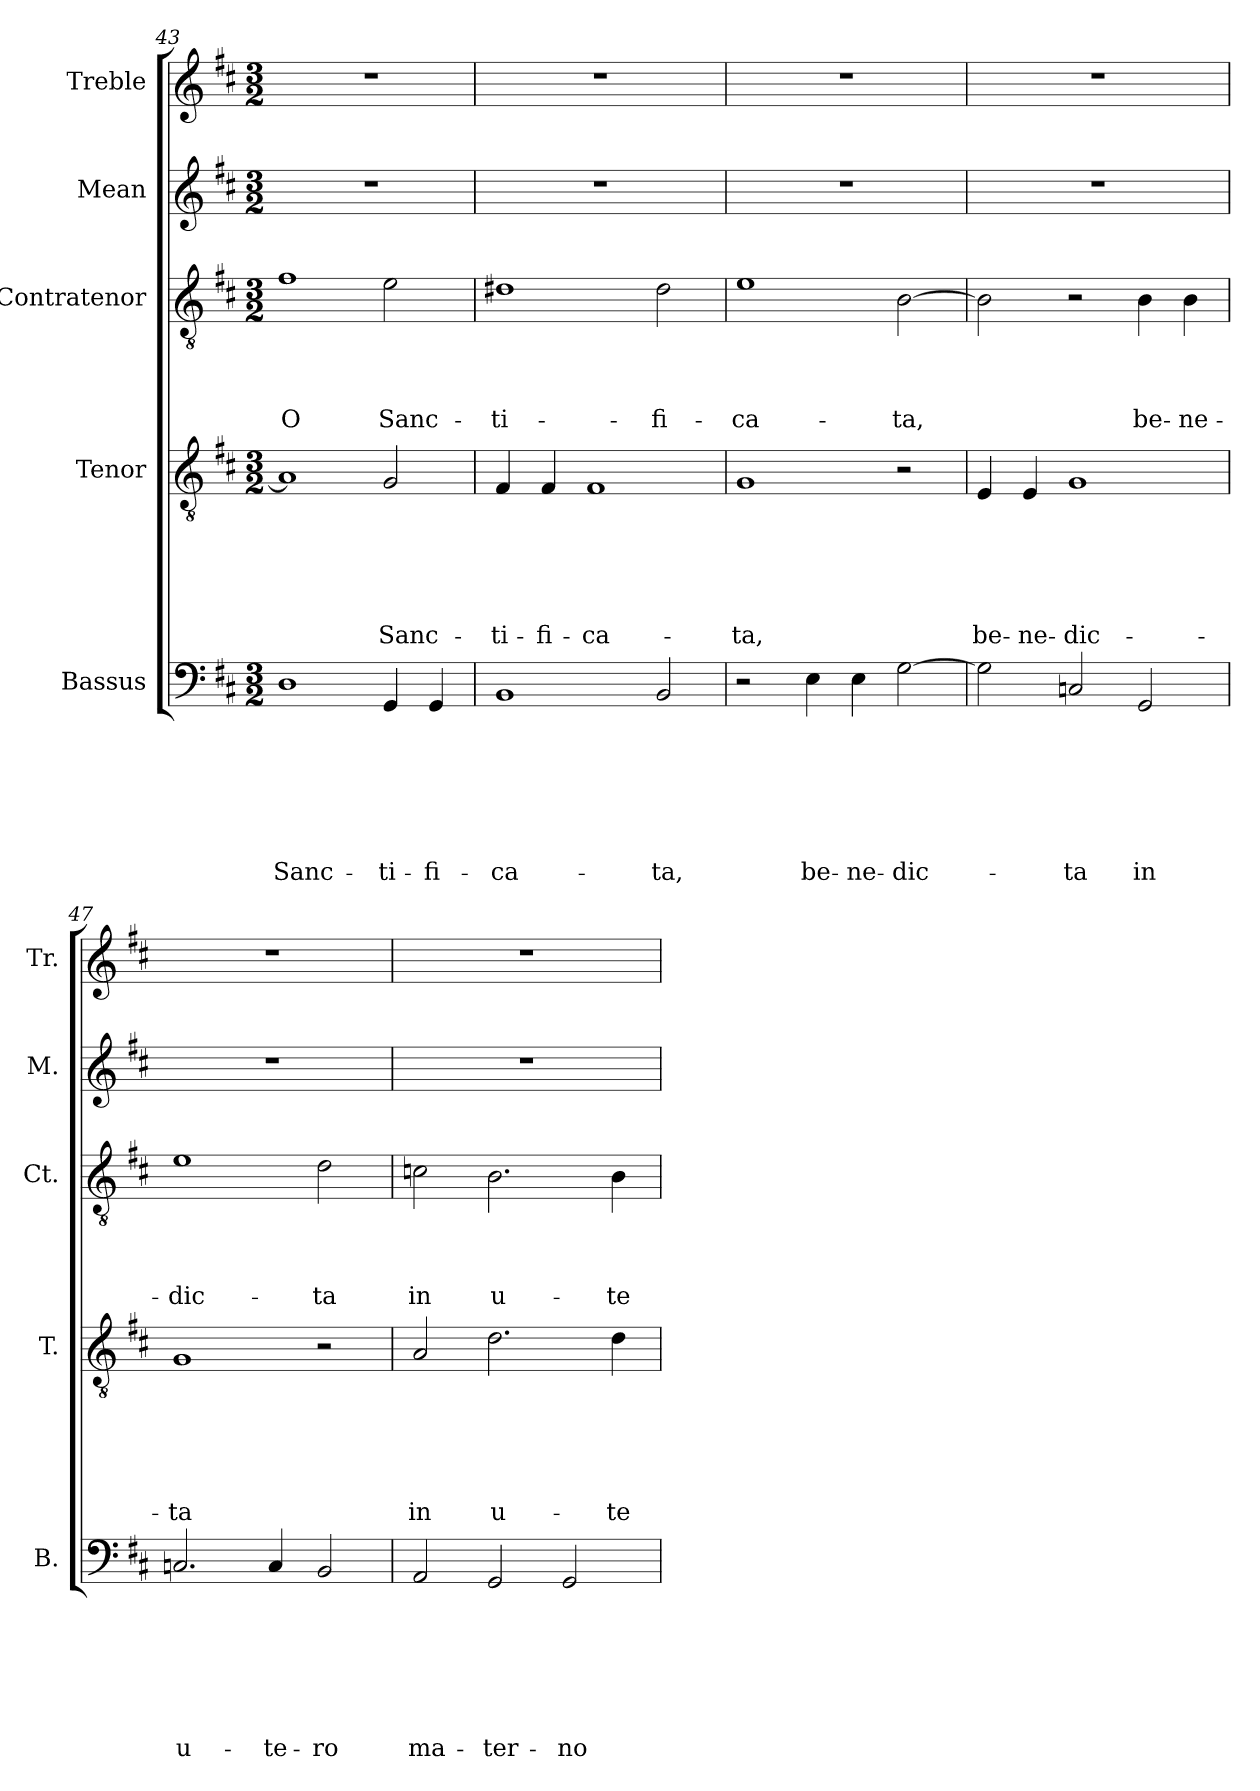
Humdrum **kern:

**kern	**text	**text	**text	**text	**text	**text	**text	**kern	**text	**text	**text	**text	**text	**text	**kern	**text	**text	**text	**text	**kern	**kern
*part5	*part5	*part5	*part5	*part5	*part5	*part5	*part5	*part4	*part4	*part4	*part4	*part4	*part4	*part4	*part3	*part3	*part3	*part3	*part3	*part2	*part1
*staff5	*staff5	*staff5	*staff5	*staff5	*staff5	*staff5	*staff5	*staff4	*staff4	*staff4	*staff4	*staff4	*staff4	*staff4	*staff3	*staff3	*staff3	*staff3	*staff3	*staff2	*staff1
*I"Bassus	*	*	*	*	*	*	*	*I"Tenor	*	*	*	*	*	*	*I"Contratenor	*	*	*	*	*I"Mean	*I"Treble
*I'B.	*	*	*	*	*	*	*	*I'T.	*	*	*	*	*	*	*I'Ct.	*	*	*	*	*I'M.	*I'Tr.
*clefF4	*	*	*	*	*	*	*	*clefGv2	*	*	*	*	*	*	*clefGv2	*	*	*	*	*clefG2	*clefG2
*k[f#c#]	*	*	*	*	*	*	*	*k[f#c#]	*	*	*	*	*	*	*k[f#c#]	*	*	*	*	*k[f#c#]	*k[f#c#]
*D:	*	*	*	*	*	*	*	*D:	*	*	*	*	*	*	*D:	*	*	*	*	*D:	*D:
*M3/2	*	*	*	*	*	*	*	*M3/2	*	*	*	*	*	*	*M3/2	*	*	*	*	*M3/2	*M3/2
=43	=43	=43	=43	=43	=43	=43	=43	=43	=43	=43	=43	=43	=43	=43	=43	=43	=43	=43	=43	=43	=43
!	!	!	!	!	!	!	!LO:LY:b	!	!	!	!	!	!	!	!	!	!	!	!LO:LY:b	!	!
1D	.	.	.	.	.	.	Sanc-	1A]	.	.	.	.	.	.	1f#	.	.	.	O	1.r	1.r
!	!	!	!	!	!	!	!LO:LY:b	!	!	!	!	!	!	!LO:LY:b	!	!	!	!	!LO:LY:b	!	!
4GG/	.	.	.	.	.	.	-ti-	2G/	.	.	.	.	.	Sanc-	2e\	.	.	.	Sanc-	.	.
!	!	!	!	!	!	!	!LO:LY:b	!	!	!	!	!	!	!	!	!	!	!	!	!	!
4GG/	.	.	.	.	.	.	-fi-	.	.	.	.	.	.	.	.	.	.	.	.	.	.
=44	=44	=44	=44	=44	=44	=44	=44	=44	=44	=44	=44	=44	=44	=44	=44	=44	=44	=44	=44	=44	=44
!	!	!	!	!	!	!	!LO:LY:b	!	!	!	!	!	!	!LO:LY:b	!	!	!	!	!LO:LY:b	!	!
1BB	.	.	.	.	.	.	-ca-	4F#/	.	.	.	.	.	-ti-	1d#X	.	.	.	-ti-	1.r	1.r
!	!	!	!	!	!	!	!	!	!	!	!	!	!	!LO:LY:b	!	!	!	!	!	!	!
.	.	.	.	.	.	.	.	4F#/	.	.	.	.	.	-fi-	.	.	.	.	.	.	.
!	!	!	!	!	!	!	!	!	!	!	!	!	!	!LO:LY:b	!	!	!	!	!	!	!
.	.	.	.	.	.	.	.	1F#	.	.	.	.	.	-ca-	.	.	.	.	.	.	.
!	!	!	!	!	!	!	!LO:LY:b	!	!	!	!	!	!	!	!	!	!	!	!LO:LY:b	!	!
2BB/	.	.	.	.	.	.	-ta,	.	.	.	.	.	.	.	2d#\	.	.	.	-fi-	.	.
=45	=45	=45	=45	=45	=45	=45	=45	=45	=45	=45	=45	=45	=45	=45	=45	=45	=45	=45	=45	=45	=45
!	!	!	!	!	!	!	!	!	!	!	!	!	!	!LO:LY:b	!	!	!	!	!LO:LY:b	!	!
2r	.	.	.	.	.	.	.	1G	.	.	.	.	.	-ta,	1e	.	.	.	-ca-	1.r	1.r
!	!	!	!	!	!	!	!LO:LY:b	!	!	!	!	!	!	!	!	!	!	!	!	!	!
4E\	.	.	.	.	.	.	be-	.	.	.	.	.	.	.	.	.	.	.	.	.	.
!	!	!	!	!	!	!	!LO:LY:b	!	!	!	!	!	!	!	!	!	!	!	!	!	!
4E\	.	.	.	.	.	.	-ne-	.	.	.	.	.	.	.	.	.	.	.	.	.	.
!	!	!	!	!	!	!	!LO:LY:b	!	!	!	!	!	!	!	!	!	!	!	!LO:LY:b	!	!
[<2G\	.	.	.	.	.	.	-dic-	2r	.	.	.	.	.	.	[<2B\	.	.	.	-ta,	.	.
!!LO:LB:g=z
=46	=46	=46	=46	=46	=46	=46	=46	=46	=46	=46	=46	=46	=46	=46	=46	=46	=46	=46	=46	=46	=46
!	!	!	!	!	!	!	!	!	!	!	!	!	!	!LO:LY:b	!	!	!	!	!	!	!
2G\]	.	.	.	.	.	.	.	4E/	.	.	.	.	.	be-	2B\]	.	.	.	.	1.r	1.r
!	!	!	!	!	!	!	!	!	!	!	!	!	!	!LO:LY:b	!	!	!	!	!	!	!
.	.	.	.	.	.	.	.	4E/	.	.	.	.	.	-ne-	.	.	.	.	.	.	.
!	!	!	!	!	!	!	!LO:LY:b	!	!	!	!	!	!	!LO:LY:b:rj	!	!	!	!	!	!	!
2Cn/	.	.	.	.	.	.	-ta	1G	.	.	.	.	.	-dic-	2r	.	.	.	.	.	.
!	!	!	!	!	!	!	!LO:LY:b	!	!	!	!	!	!	!	!	!	!	!	!LO:LY:b	!	!
2GG/	.	.	.	.	.	.	in	.	.	.	.	.	.	.	4B\	.	.	.	be-	.	.
!	!	!	!	!	!	!	!	!	!	!	!	!	!	!	!	!	!	!	!LO:LY:b:rj	!	!
.	.	.	.	.	.	.	.	.	.	.	.	.	.	.	4B\	.	.	.	-ne-	.	.
=47	=47	=47	=47	=47	=47	=47	=47	=47	=47	=47	=47	=47	=47	=47	=47	=47	=47	=47	=47	=47	=47
!	!	!	!	!	!	!	!LO:LY:b	!	!	!	!	!	!	!LO:LY:b	!	!	!	!	!LO:LY:b	!	!
2.C/	.	.	.	.	.	.	u-	1G	.	.	.	.	.	-ta	1e	.	.	.	-dic-	1.r	1.r
!	!	!	!	!	!	!	!LO:LY:b	!	!	!	!	!	!	!	!	!	!	!	!	!	!
4C/	.	.	.	.	.	.	-te-	.	.	.	.	.	.	.	.	.	.	.	.	.	.
!	!	!	!	!	!	!	!LO:LY:b:rj	!	!	!	!	!	!	!	!	!	!	!	!LO:LY:b	!	!
2BB/	.	.	.	.	.	.	-ro	2r	.	.	.	.	.	.	2d\	.	.	.	-ta	.	.
=48	=48	=48	=48	=48	=48	=48	=48	=48	=48	=48	=48	=48	=48	=48	=48	=48	=48	=48	=48	=48	=48
!	!	!	!	!	!	!	!LO:LY:b	!	!	!	!	!	!	!LO:LY:b	!	!	!	!	!LO:LY:b	!	!
2AA/	.	.	.	.	.	.	ma-	2A/	.	.	.	.	.	in	2cn\	.	.	.	in	1.r	1.r
!	!	!	!	!	!	!	!LO:LY:b	!	!	!	!	!	!	!LO:LY:b	!	!	!	!	!LO:LY:b	!	!
2GG/	.	.	.	.	.	.	-ter-	2.d\	.	.	.	.	.	u-	2.B\	.	.	.	u-	.	.
!	!	!	!	!	!	!	!LO:LY:b	!	!	!	!	!	!	!	!	!	!	!	!	!	!
2GG/	.	.	.	.	.	.	-no	.	.	.	.	.	.	.	.	.	.	.	.	.	.
!	!	!	!	!	!	!	!	!	!	!	!	!	!	!LO:LY:b	!	!	!	!	!LO:LY:b	!	!
.	.	.	.	.	.	.	.	4d\	.	.	.	.	.	-te-	4B\	.	.	.	-te-	.	.
=	=	=	=	=	=	=	=	=	=	=	=	=	=	=	=	=	=	=	=	=	=
*-	*-	*-	*-	*-	*-	*-	*-	*-	*-	*-	*-	*-	*-	*-	*-	*-	*-	*-	*-	*-	*-
